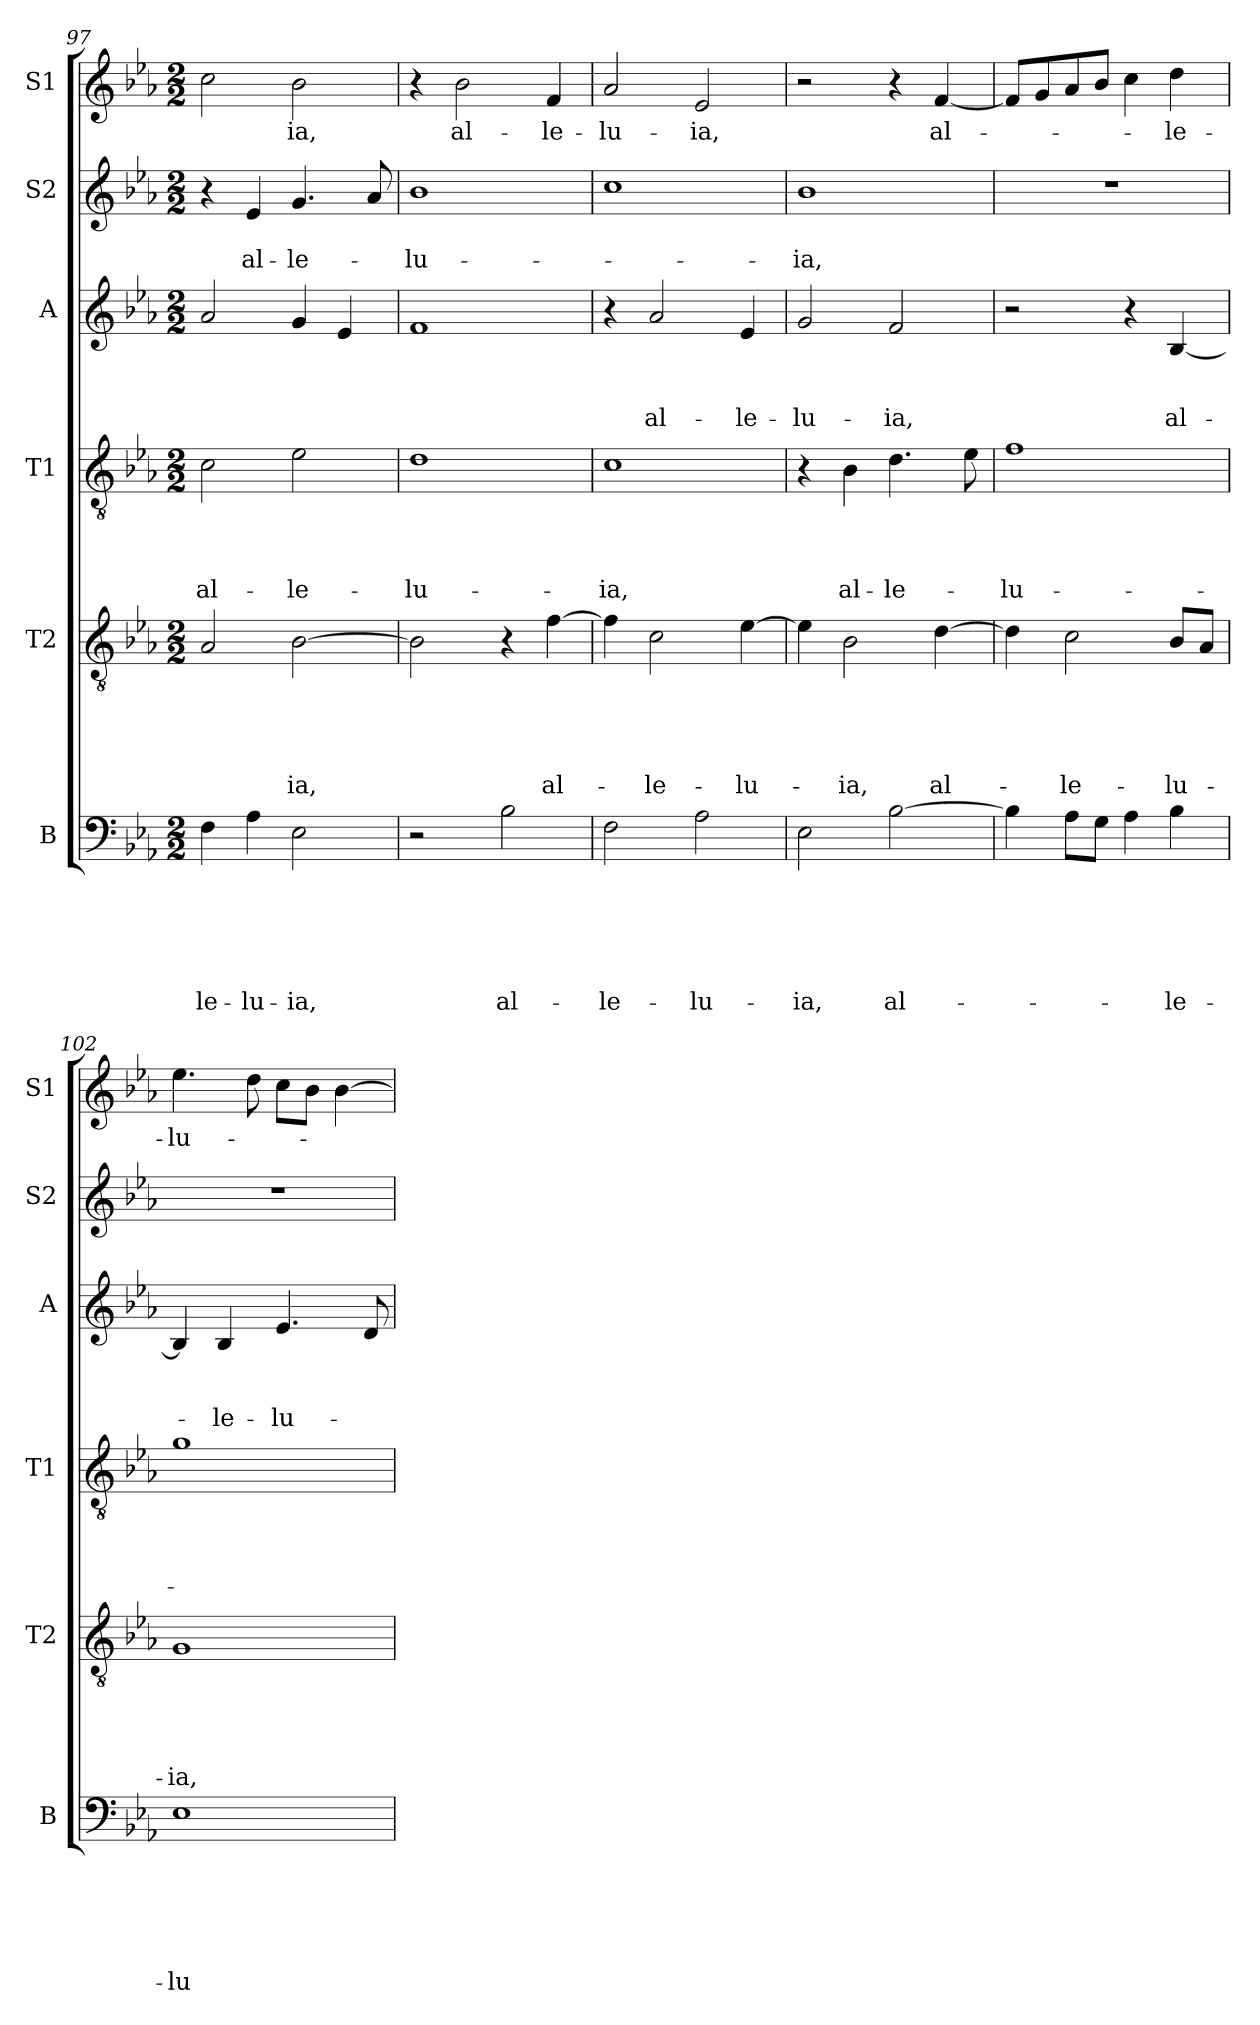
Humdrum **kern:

**kern	**text	**text	**text	**text	**text	**text	**kern	**text	**text	**text	**text	**text	**kern	**text	**text	**text	**text	**kern	**text	**text	**text	**kern	**text	**text	**kern	**text
*part6	*part6	*part6	*part6	*part6	*part6	*part6	*part5	*part5	*part5	*part5	*part5	*part5	*part4	*part4	*part4	*part4	*part4	*part3	*part3	*part3	*part3	*part2	*part2	*part2	*part1	*part1
*staff6	*staff6	*staff6	*staff6	*staff6	*staff6	*staff6	*staff5	*staff5	*staff5	*staff5	*staff5	*staff5	*staff4	*staff4	*staff4	*staff4	*staff4	*staff3	*staff3	*staff3	*staff3	*staff2	*staff2	*staff2	*staff1	*staff1
*I"B	*	*	*	*	*	*	*I"T2	*	*	*	*	*	*I"T1	*	*	*	*	*I"A	*	*	*	*I"S2	*	*	*I"S1	*
*I'B	*	*	*	*	*	*	*I'T2	*	*	*	*	*	*I'T1	*	*	*	*	*I'A	*	*	*	*I'S2	*	*	*I'S1	*
!!LO:LB:g=z
*clefF4	*	*	*	*	*	*	*clefGv2	*	*	*	*	*	*clefGv2	*	*	*	*	*clefG2	*	*	*	*clefG2	*	*	*clefG2	*
*k[b-e-a-]	*	*	*	*	*	*	*k[b-e-a-]	*	*	*	*	*	*k[b-e-a-]	*	*	*	*	*k[b-e-a-]	*	*	*	*k[b-e-a-]	*	*	*k[b-e-a-]	*
*E-:	*	*	*	*	*	*	*E-:	*	*	*	*	*	*E-:	*	*	*	*	*E-:	*	*	*	*E-:	*	*	*E-:	*
*M2/2	*	*	*	*	*	*	*M2/2	*	*	*	*	*	*M2/2	*	*	*	*	*M2/2	*	*	*	*M2/2	*	*	*M2/2	*
=97	=97	=97	=97	=97	=97	=97	=97	=97	=97	=97	=97	=97	=97	=97	=97	=97	=97	=97	=97	=97	=97	=97	=97	=97	=97	=97
!	!	!	!	!	!	!LO:LY:b	!	!	!	!	!	!	!	!	!	!	!LO:LY:b	!	!	!	!	!	!	!	!	!
4F\	.	.	.	.	.	-le-	2A-/	.	.	.	.	.	2c\	.	.	.	al-	2a-/	.	.	.	4r	.	.	2cc\	.
!	!	!	!	!	!	!LO:LY:b	!	!	!	!	!	!	!	!	!	!	!	!	!	!	!	!	!	!LO:LY:b	!	!
4A-\	.	.	.	.	.	-lu-	.	.	.	.	.	.	.	.	.	.	.	.	.	.	.	4e-/	.	al-	.	.
!	!	!	!	!	!	!LO:LY:b	!	!	!	!	!	!LO:LY:b	!	!	!	!	!LO:LY:b	!	!	!	!	!	!	!LO:LY:b	!	!LO:LY:b
2E-\	.	.	.	.	.	-ia,	[>2B-\	.	.	.	.	-ia,	2e-\	.	.	.	-le-	4g/	.	.	.	4.g/	.	-le-	2b-\	-ia,
.	.	.	.	.	.	.	.	.	.	.	.	.	.	.	.	.	.	4e-/	.	.	.	.	.	.	.	.
.	.	.	.	.	.	.	.	.	.	.	.	.	.	.	.	.	.	.	.	.	.	8a-/	.	.	.	.
=98	=98	=98	=98	=98	=98	=98	=98	=98	=98	=98	=98	=98	=98	=98	=98	=98	=98	=98	=98	=98	=98	=98	=98	=98	=98	=98
!	!	!	!	!	!	!	!	!	!	!	!	!	!	!	!	!	!LO:LY:b	!	!	!	!	!	!	!LO:LY:b	!	!
2r	.	.	.	.	.	.	2B-\]	.	.	.	.	.	1d	.	.	.	-lu-	1f	.	.	.	1b-	.	-lu-	4r	.
!	!	!	!	!	!	!	!	!	!	!	!	!	!	!	!	!	!	!	!	!	!	!	!	!	!	!LO:LY:b
.	.	.	.	.	.	.	.	.	.	.	.	.	.	.	.	.	.	.	.	.	.	.	.	.	2b-\	al-
!	!	!	!	!	!	!LO:LY:b	!	!	!	!	!	!	!	!	!	!	!	!	!	!	!	!	!	!	!	!
2B-\	.	.	.	.	.	al-	4r	.	.	.	.	.	.	.	.	.	.	.	.	.	.	.	.	.	.	.
!	!	!	!	!	!	!	!	!	!	!	!	!LO:LY:b	!	!	!	!	!	!	!	!	!	!	!	!	!	!LO:LY:b
.	.	.	.	.	.	.	[>4f\	.	.	.	.	al-	.	.	.	.	.	.	.	.	.	.	.	.	4f/	-le-
=99	=99	=99	=99	=99	=99	=99	=99	=99	=99	=99	=99	=99	=99	=99	=99	=99	=99	=99	=99	=99	=99	=99	=99	=99	=99	=99
!	!	!	!	!	!	!LO:LY:b	!	!	!	!	!	!	!	!	!	!	!LO:LY:b	!	!	!	!	!	!	!	!	!LO:LY:b
2F\	.	.	.	.	.	-le-	4f\]	.	.	.	.	.	1c	.	.	.	-ia,	4r	.	.	.	1cc	.	.	2a-/	-lu-
!	!	!	!	!	!	!	!	!	!	!	!	!LO:LY:b	!	!	!	!	!	!	!	!	!LO:LY:b	!	!	!	!	!
.	.	.	.	.	.	.	2c\	.	.	.	.	-le-	.	.	.	.	.	2a-/	.	.	al-	.	.	.	.	.
!	!	!	!	!	!	!LO:LY:b	!	!	!	!	!	!	!	!	!	!	!	!	!	!	!	!	!	!	!	!LO:LY:b
2A-\	.	.	.	.	.	-lu-	.	.	.	.	.	.	.	.	.	.	.	.	.	.	.	.	.	.	2e-/	-ia,
!	!	!	!	!	!	!	!	!	!	!	!	!LO:LY:b	!	!	!	!	!	!	!	!	!LO:LY:b	!	!	!	!	!
.	.	.	.	.	.	.	[>4e-\	.	.	.	.	-lu-	.	.	.	.	.	4e-/	.	.	-le-	.	.	.	.	.
=100	=100	=100	=100	=100	=100	=100	=100	=100	=100	=100	=100	=100	=100	=100	=100	=100	=100	=100	=100	=100	=100	=100	=100	=100	=100	=100
!	!	!	!	!	!	!LO:LY:b	!	!	!	!	!	!	!	!	!	!	!	!	!	!	!LO:LY:b	!	!	!LO:LY:b	!	!
2E-\	.	.	.	.	.	-ia,	4e-\]	.	.	.	.	.	4r	.	.	.	.	2g/	.	.	-lu-	1b-	.	-ia,	2r	.
!	!	!	!	!	!	!	!	!	!	!	!	!LO:LY:b	!	!	!	!	!LO:LY:b	!	!	!	!	!	!	!	!	!
.	.	.	.	.	.	.	2B-\	.	.	.	.	-ia,	4B-\	.	.	.	al-	.	.	.	.	.	.	.	.	.
!	!	!	!	!	!	!LO:LY:b	!	!	!	!	!	!	!	!	!	!	!LO:LY:b	!	!	!	!LO:LY:b	!	!	!	!	!
[>2B-\	.	.	.	.	.	al-	.	.	.	.	.	.	4.d\	.	.	.	-le-	2f/	.	.	-ia,	.	.	.	4r	.
!	!	!	!	!	!	!	!	!	!	!	!	!LO:LY:b	!	!	!	!	!	!	!	!	!	!	!	!	!	!LO:LY:b
.	.	.	.	.	.	.	[>4d\	.	.	.	.	al-	.	.	.	.	.	.	.	.	.	.	.	.	[<4f/	al-
.	.	.	.	.	.	.	.	.	.	.	.	.	8e-\	.	.	.	.	.	.	.	.	.	.	.	.	.
=101	=101	=101	=101	=101	=101	=101	=101	=101	=101	=101	=101	=101	=101	=101	=101	=101	=101	=101	=101	=101	=101	=101	=101	=101	=101	=101
!	!	!	!	!	!	!	!	!	!	!	!	!	!	!	!	!	!LO:LY:b	!	!	!	!	!	!	!	!	!
4B-\]	.	.	.	.	.	.	4d\]	.	.	.	.	.	1f	.	.	.	-lu-	2r	.	.	.	1r	.	.	8f/L]	.
.	.	.	.	.	.	.	.	.	.	.	.	.	.	.	.	.	.	.	.	.	.	.	.	.	8g/	.
!	!	!	!	!	!	!	!	!	!	!	!	!LO:LY:b	!	!	!	!	!	!	!	!	!	!	!	!	!	!
8A-\L	.	.	.	.	.	.	2c\	.	.	.	.	-le-	.	.	.	.	.	.	.	.	.	.	.	.	8a-/	.
8G\J	.	.	.	.	.	.	.	.	.	.	.	.	.	.	.	.	.	.	.	.	.	.	.	.	8b-/J	.
4A-\	.	.	.	.	.	.	.	.	.	.	.	.	.	.	.	.	.	4r	.	.	.	.	.	.	4cc\	.
!	!	!	!	!	!	!LO:LY:b	!	!	!	!	!	!LO:LY:b	!	!	!	!	!	!	!	!	!LO:LY:b	!	!	!	!	!LO:LY:b
4B-\	.	.	.	.	.	-le-	8B-/L	.	.	.	.	-lu-	.	.	.	.	.	[<4B-/	.	.	al-	.	.	.	4dd\	-le-
.	.	.	.	.	.	.	8A-/J	.	.	.	.	.	.	.	.	.	.	.	.	.	.	.	.	.	.	.
=102	=102	=102	=102	=102	=102	=102	=102	=102	=102	=102	=102	=102	=102	=102	=102	=102	=102	=102	=102	=102	=102	=102	=102	=102	=102	=102
!	!	!	!	!	!	!LO:LY:b	!	!	!	!	!	!LO:LY:b	!	!	!	!	!	!	!	!	!	!	!	!	!	!LO:LY:b
1E-	.	.	.	.	.	-lu-	1G	.	.	.	.	-ia,	1g	.	.	.	.	4B-/]	.	.	.	1r	.	.	4.ee-\	-lu-
!	!	!	!	!	!	!	!	!	!	!	!	!	!	!	!	!	!	!	!	!	!LO:LY:b	!	!	!	!	!
.	.	.	.	.	.	.	.	.	.	.	.	.	.	.	.	.	.	4B-/	.	.	-le-	.	.	.	.	.
.	.	.	.	.	.	.	.	.	.	.	.	.	.	.	.	.	.	.	.	.	.	.	.	.	8dd\	.
!	!	!	!	!	!	!	!	!	!	!	!	!	!	!	!	!	!	!	!	!	!LO:LY:b	!	!	!	!	!
.	.	.	.	.	.	.	.	.	.	.	.	.	.	.	.	.	.	4.e-/	.	.	-lu-	.	.	.	8cc\L	.
.	.	.	.	.	.	.	.	.	.	.	.	.	.	.	.	.	.	.	.	.	.	.	.	.	8b-\J	.
.	.	.	.	.	.	.	.	.	.	.	.	.	.	.	.	.	.	.	.	.	.	.	.	.	[>4b-\	.
.	.	.	.	.	.	.	.	.	.	.	.	.	.	.	.	.	.	8d/	.	.	.	.	.	.	.	.
=	=	=	=	=	=	=	=	=	=	=	=	=	=	=	=	=	=	=	=	=	=	=	=	=	=	=
*-	*-	*-	*-	*-	*-	*-	*-	*-	*-	*-	*-	*-	*-	*-	*-	*-	*-	*-	*-	*-	*-	*-	*-	*-	*-	*-
